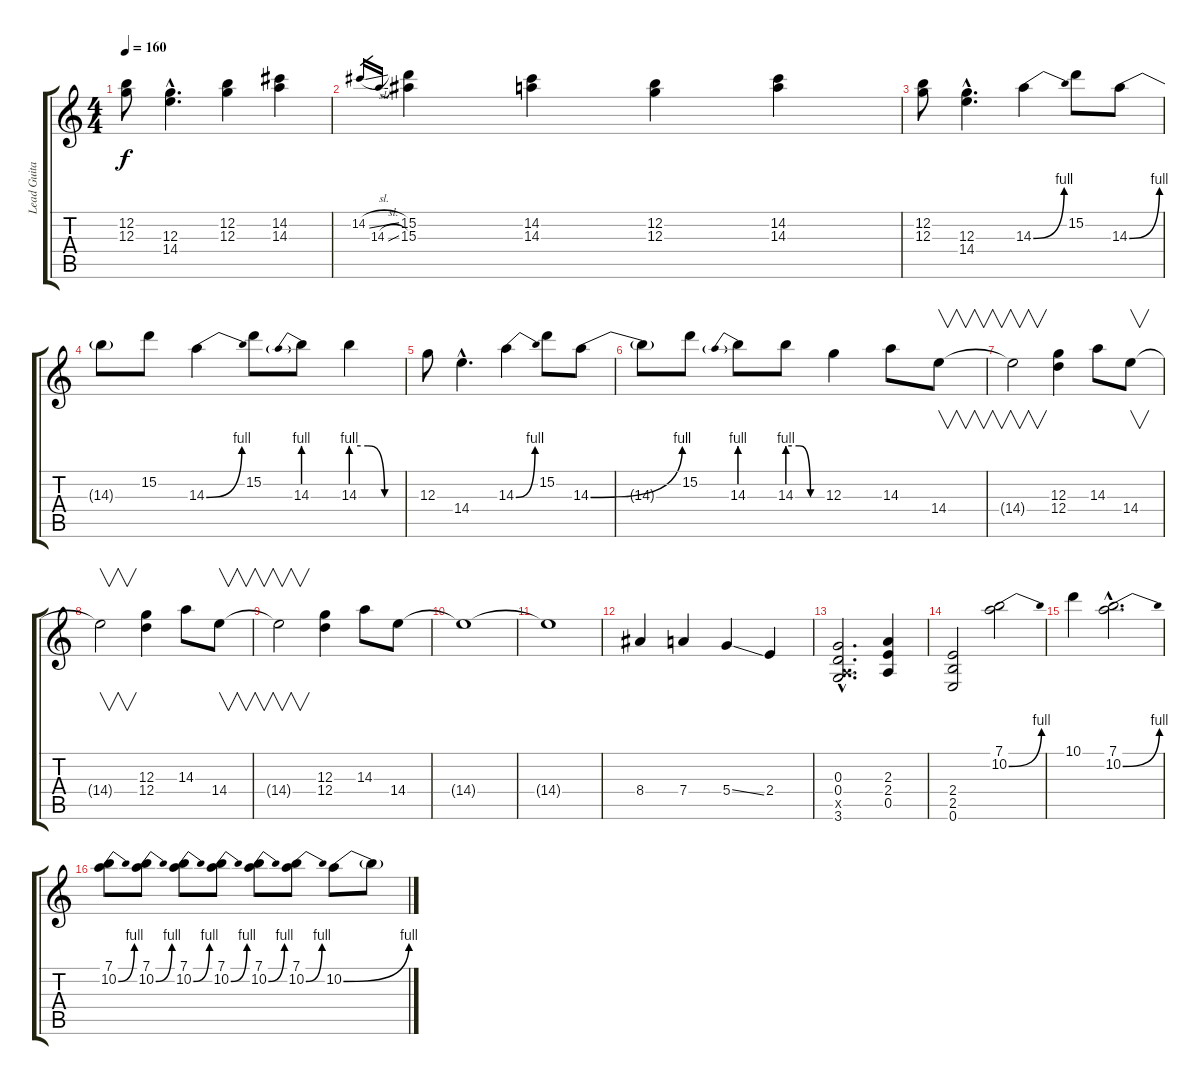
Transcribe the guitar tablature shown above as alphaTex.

\track ("Lead Guitar" "Lead Guita") {instrument overdrivenguitar}
\staff {score tabs}
\tuning (E4 B3 G3 D3 A2 E2) {hide}
\ts (4 4)
\tempo 160
\clef g2
\ks c
(12.2 12.3).8{dy f} (12.3{hac} 14.4{hac}).4{d} (12.2 12.3).4 (14.2 14.3).4 |
14.2{sl}.16{gr} 14.3{sl}.16{gr} (15.2 15.3).4 (14.2 14.3).4 (12.2 12.3).4 (14.2 14.3).4 |
(12.2 12.3).8 (12.3{hac} 14.4{hac}).4{d} 14.3{be (bend 0 0 60 4)}.4 15.2.8 14.3{be (bend 0 0 60 4)}.8 |
14.3{t}.8 15.2.8 14.3{be (bend 0 0 60 4)}.4 15.2.8 14.3{be (prebend 0 4 60 4)}.8 14.3{be (custom 0 4 20 4 40 0 60 0)}.4 |
12.3.8 14.4{hac}.4{d} 14.3{be (bend 0 0 60 4)}.4 15.2.8 14.3{be (bend 0 0 60 4)}.8 |
14.3{t}.8 15.2.8 14.3{be (prebend 0 4 60 4)}.8 14.3{be (custom 0 4 20 4 40 0 60 0)}.8 12.3.4 14.3.8 14.4.8{v} |
14.4{t}.2{v} (12.3 12.4).4 14.3.8 14.4.8{v} |
14.4{t}.2{v} (12.3 12.4).4 14.3.8 14.4.8{v} |
14.4{t}.2{v} (12.3 12.4).4 14.3.8 14.4.8 |
14.4{t}.1 |
14.4{t}.1 |
8.4.4 7.4.4 5.4{ss}.4 2.4.4 |
(0.3{hac} 0.4{hac} 0.5{hac x} 3.6{hac}).2{d} (2.3 2.4 0.5).4 |
(2.4 2.5 0.6).2 (7.1 10.2{be (bend 0 0 60 4)}).2 |
10.1.4 (7.1{hac} 10.2{be (bend 0 0 60 4) hac}).2{d} |
(7.1 10.2{be (bend 0 0 60 4)}).8 (7.1 10.2{be (bend 0 0 60 4)}).8 (7.1 10.2{be (bend 0 0 60 4)}).8 (7.1 10.2{be (bend 0 0 60 4)}).8 (7.1 10.2{be (bend 0 0 60 4)}).8 (7.1 10.2{be (bend 0 0 60 4)}).8 10.2{be (bend 0 0 60 4)}.8 10.2{t}.8
